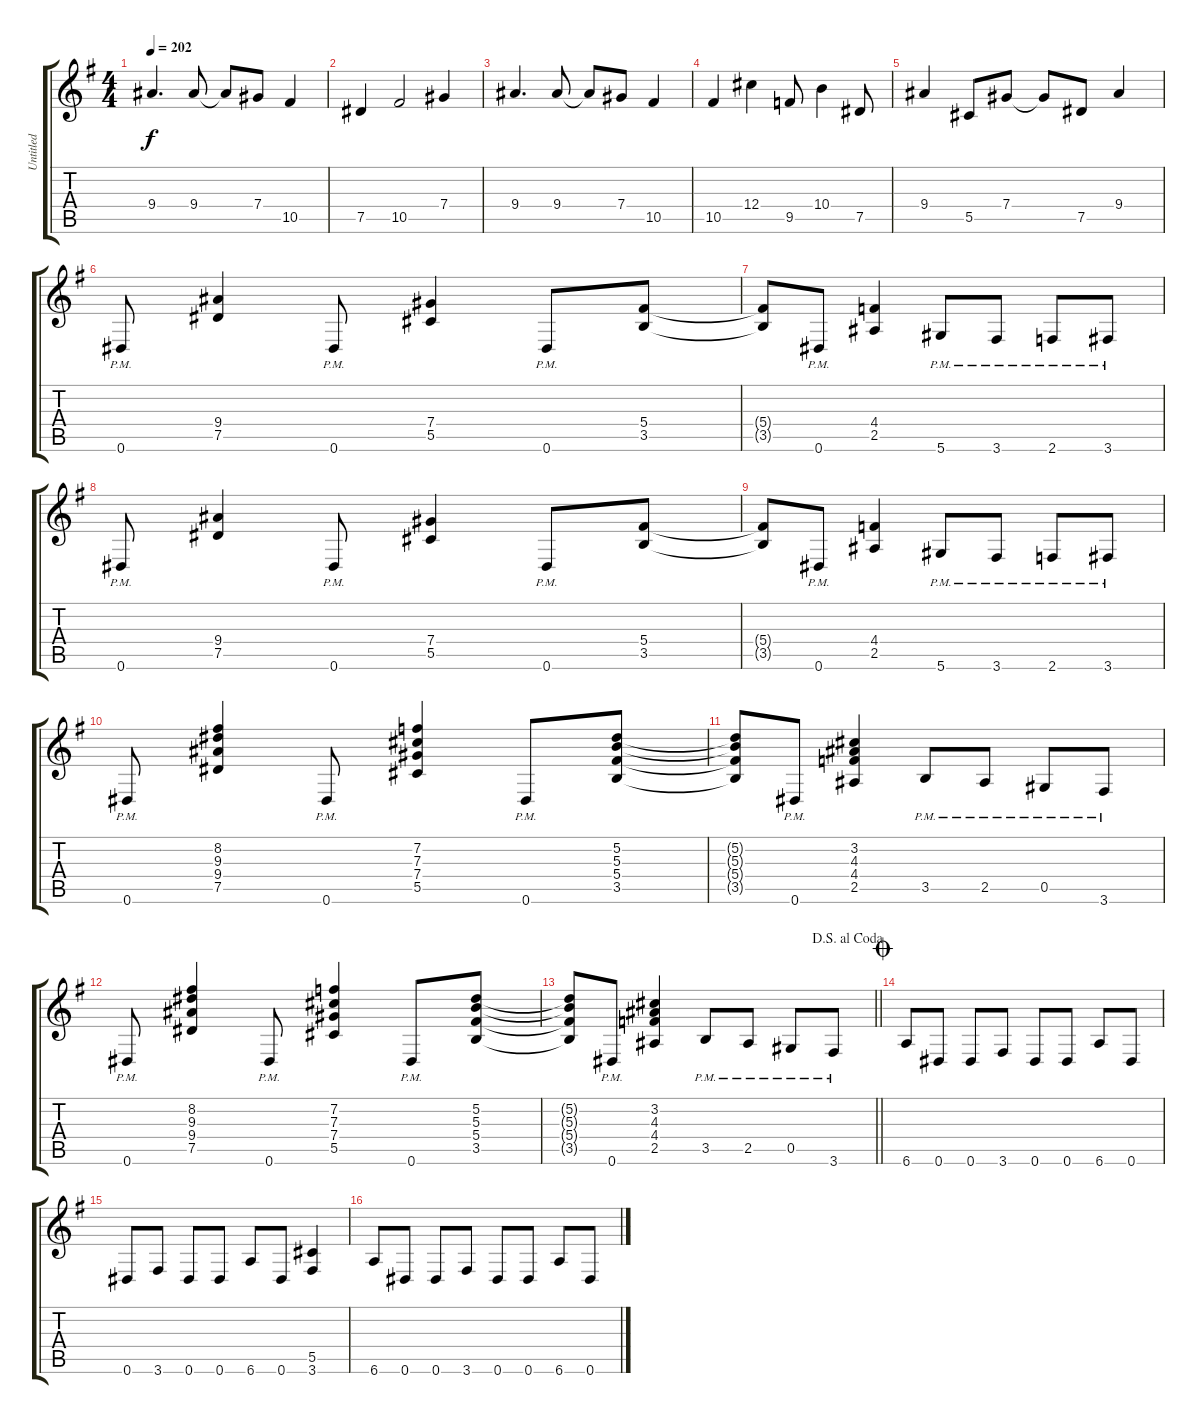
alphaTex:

\track ("Untitled" "Untitled") {instrument distortionguitar}
\staff {score tabs}
\tuning (Eb4 Bb3 Gb3 Db3 Ab2 Eb2) {hide}
\ts (4 4)
\tempo 202
\clef g2
\ks g
9.4.4{d dy f} 9.4.8 9.4{t}.8 7.4.8 10.5.4 |
7.5.4 10.5.2 7.4.4 |
9.4.4{d} 9.4.8 9.4{t}.8 7.4.8 10.5.4 |
10.5.4 12.4.4 9.5.8 10.4.4 7.5.8 |
9.4.4 5.5.8 7.4.8 7.4{t}.8 7.5.8 9.4.4 |
0.6{pm}.8 (9.4 7.5).4 0.6{pm}.8 (7.4 5.5).4 0.6{pm}.8 (5.4 3.5).8 |
(5.4{t} 3.5{t}).8 0.6{pm}.8 (4.4 2.5).4 5.6{pm}.8 3.6{pm}.8 2.6{pm}.8 3.6{pm}.8 |
0.6{pm}.8 (9.4 7.5).4 0.6{pm}.8 (7.4 5.5).4 0.6{pm}.8 (5.4 3.5).8 |
(5.4{t} 3.5{t}).8 0.6{pm}.8 (4.4 2.5).4 5.6{pm}.8 3.6{pm}.8 2.6{pm}.8 3.6{pm}.8 |
0.6{pm}.8 (8.2 9.3 9.4 7.5).4 0.6{pm}.8 (7.2 7.3 7.4 5.5).4 0.6{pm}.8 (5.2 5.3 5.4 3.5).8 |
(5.2{t} 5.3{t} 5.4{t} 3.5{t}).8 0.6{pm}.8 (3.2 4.3 4.4 2.5).4 3.5{pm}.8 2.5{pm}.8 0.5{pm}.8 3.6{pm}.8 |
0.6{pm}.8 (8.2 9.3 9.4 7.5).4 0.6{pm}.8 (7.2 7.3 7.4 5.5).4 0.6{pm}.8 (5.2 5.3 5.4 3.5).8 |
\jump dalsegnoalcoda
\barLineRight lightlight
(5.2{t} 5.3{t} 5.4{t} 3.5{t}).8 0.6{pm}.8 (3.2 4.3 4.4 2.5).4 3.5{pm}.8 2.5{pm}.8 0.5{pm}.8 3.6{pm}.8 |
\jump coda
6.6.8 0.6.8 0.6.8 3.6.8 0.6.8 0.6.8 6.6.8 0.6.8 |
0.6.8 3.6.8 0.6.8 0.6.8 6.6.8 0.6.8 (5.5 3.6).4 |
6.6.8 0.6.8 0.6.8 3.6.8 0.6.8 0.6.8 6.6.8 0.6.8
